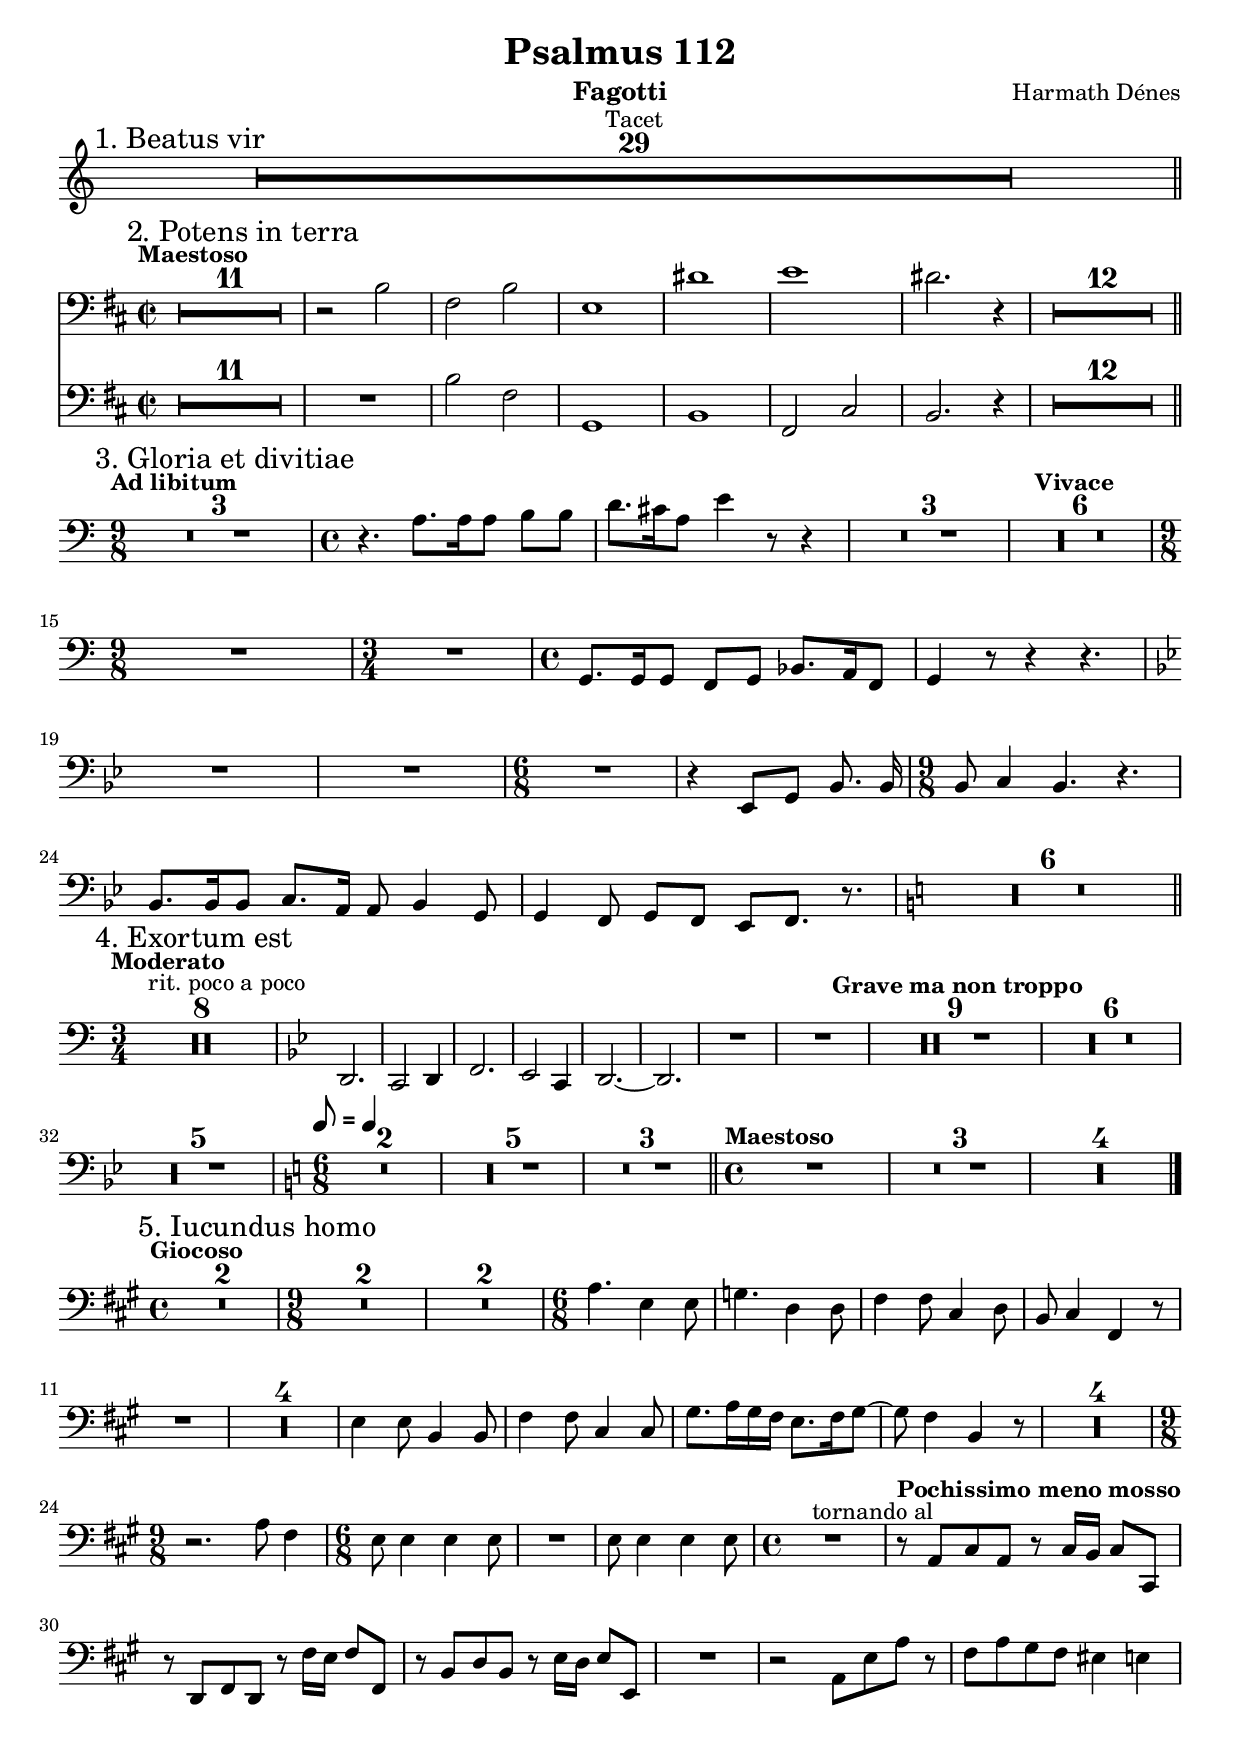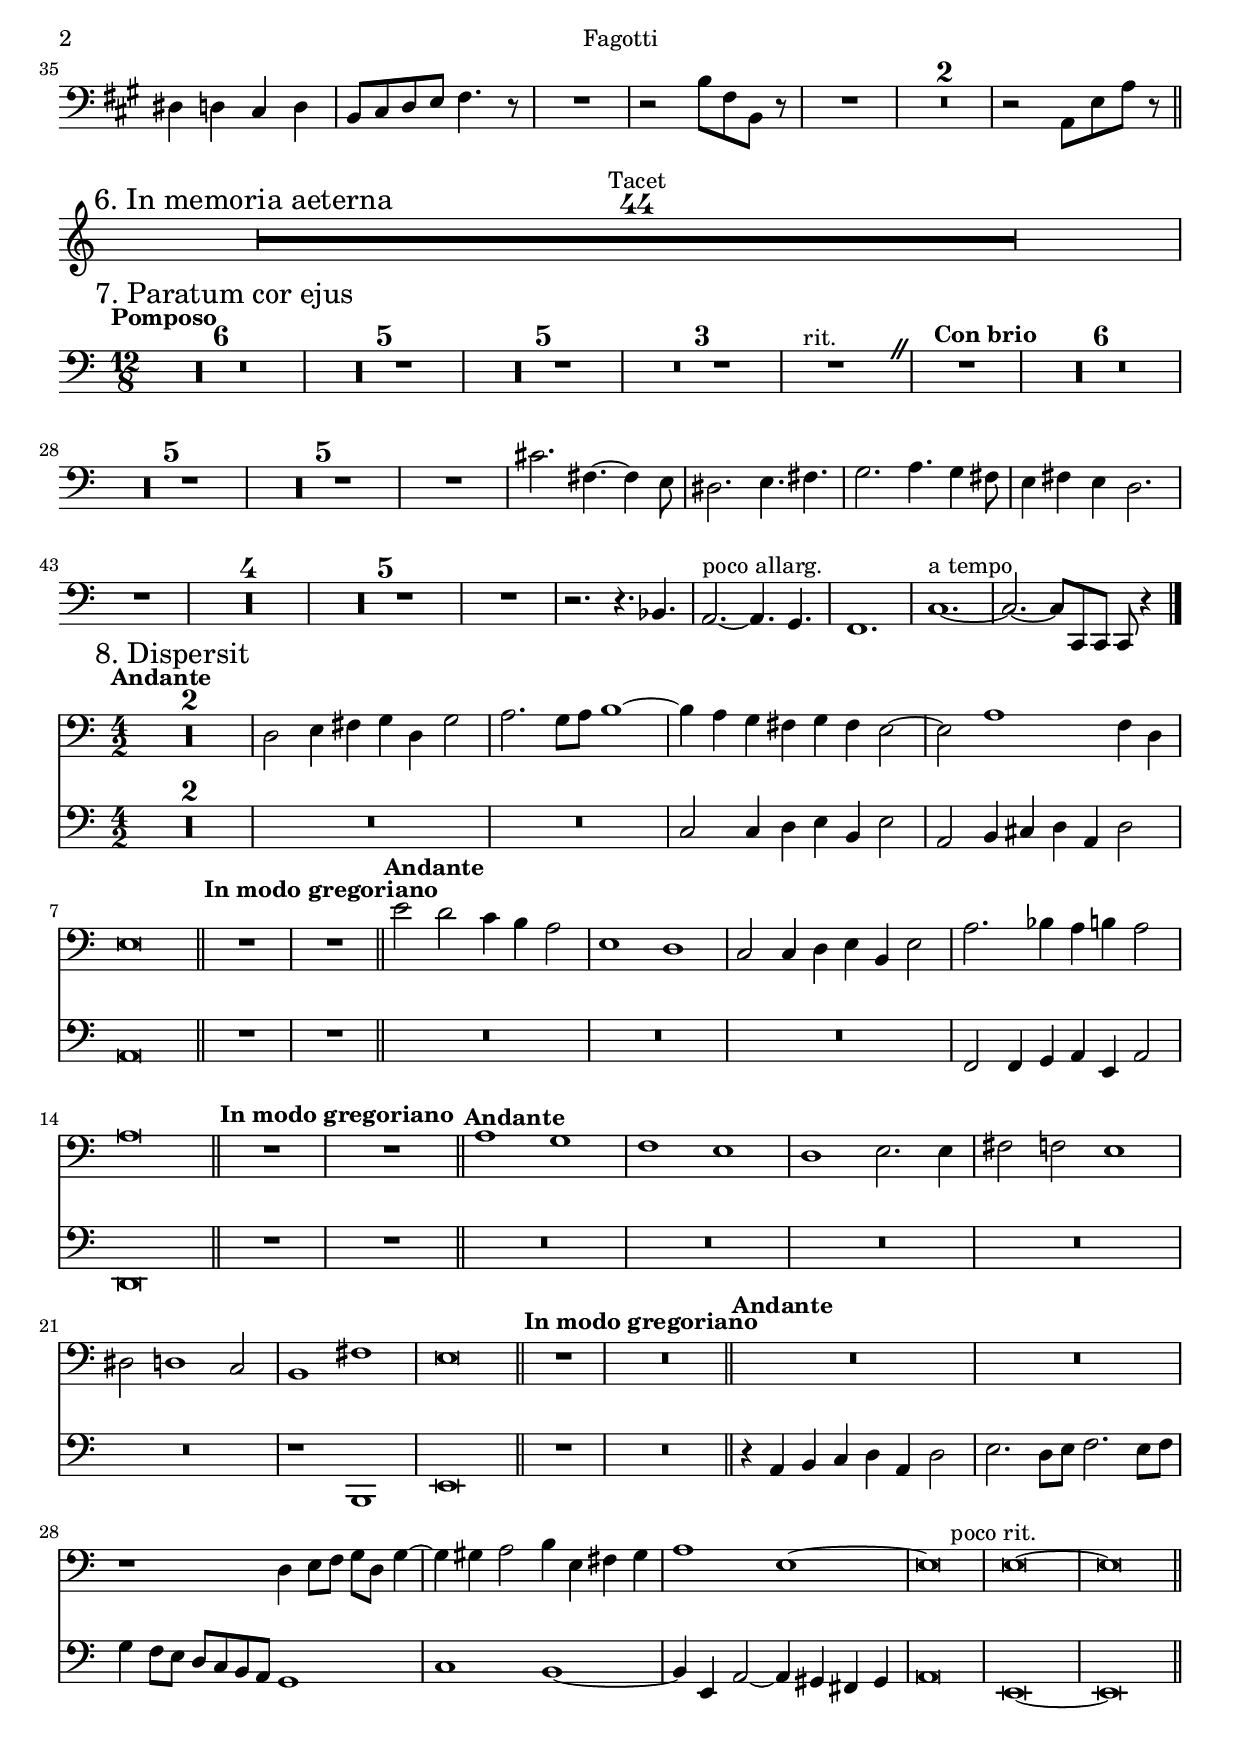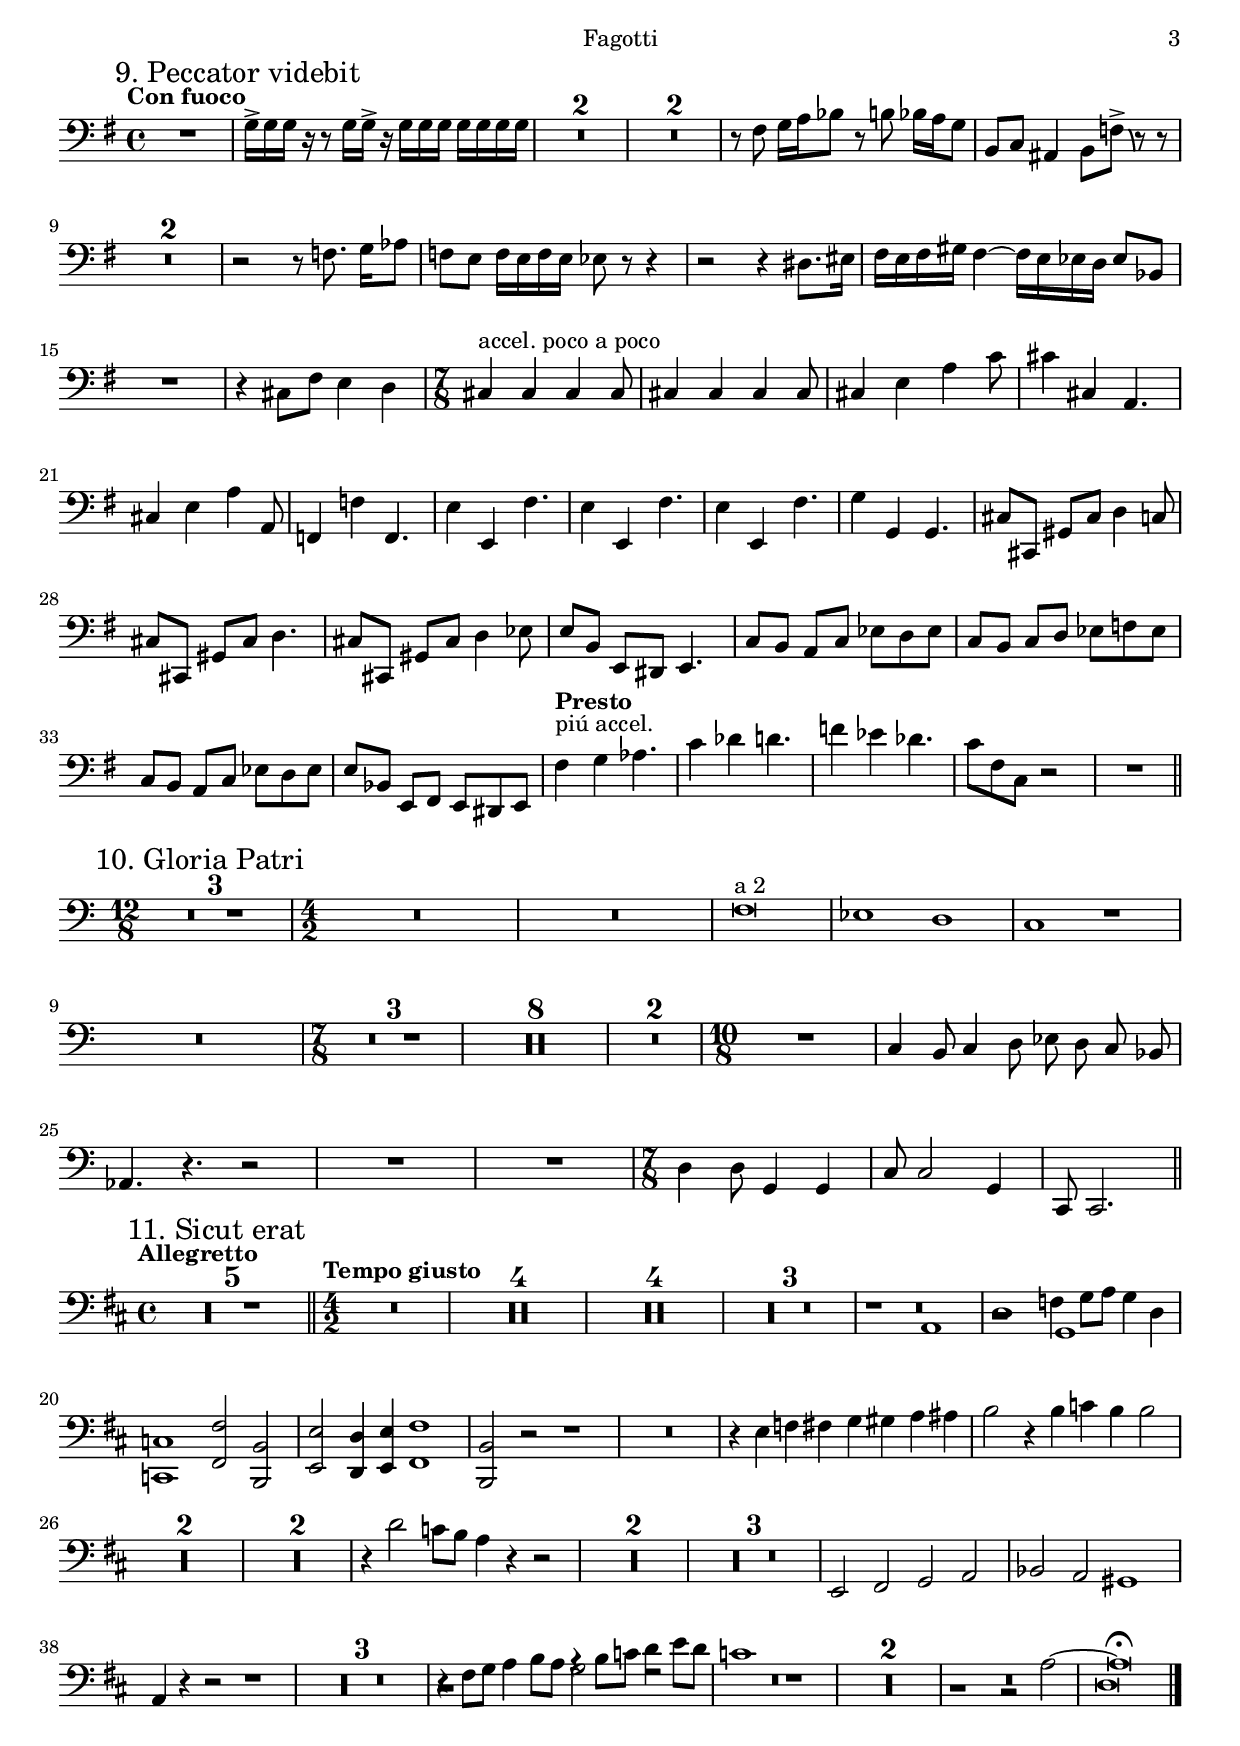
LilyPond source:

\include "Common.ily"

\header {
	instrument = "Fagotti"
}

\score {
	\new Staff <<
		\AHeader
		\ATacet
	>>	
}
\score {<<
	\new Staff <<
		\BGlobal
		\BFagottoI
	>>
	\new Staff <<
		\BGlobal
		\BFagottoII
	>>
>>}
\score {
	\new Staff <<
		\CGlobal
		\CFagotto
	>>	
}
\score {
	\new Staff <<
		\DGlobal
		\DFagotto
	>>	
}
\score {
	\new Staff <<
		\EGlobal
		\EFagotto
	>>	
}
\score {
	\new Staff <<
		\FHeader
		\FTacet
	>>	
}
\score {
	\new Staff <<
		\GGlobal
		\GFagotto
	>>	
}
\score {<<
	\new Staff <<
		\HHeader
		\HTempi
		\HTimes
		\HFagottoI
	>>
	\new Staff <<
		\HTimes
		\HFagottoII
	>>
>>}
\score {
	\new Staff <<
		\IGlobal
		\IFagotto
	>>	
}
\score {
	\new Staff <<
		\JHeader
		\JFagotti
	>>	
}
\score {
	\new Staff <<
		\KGlobal
		\new Voice \KFagottoI
		\new Voice \KFagottoII
	>>	
}